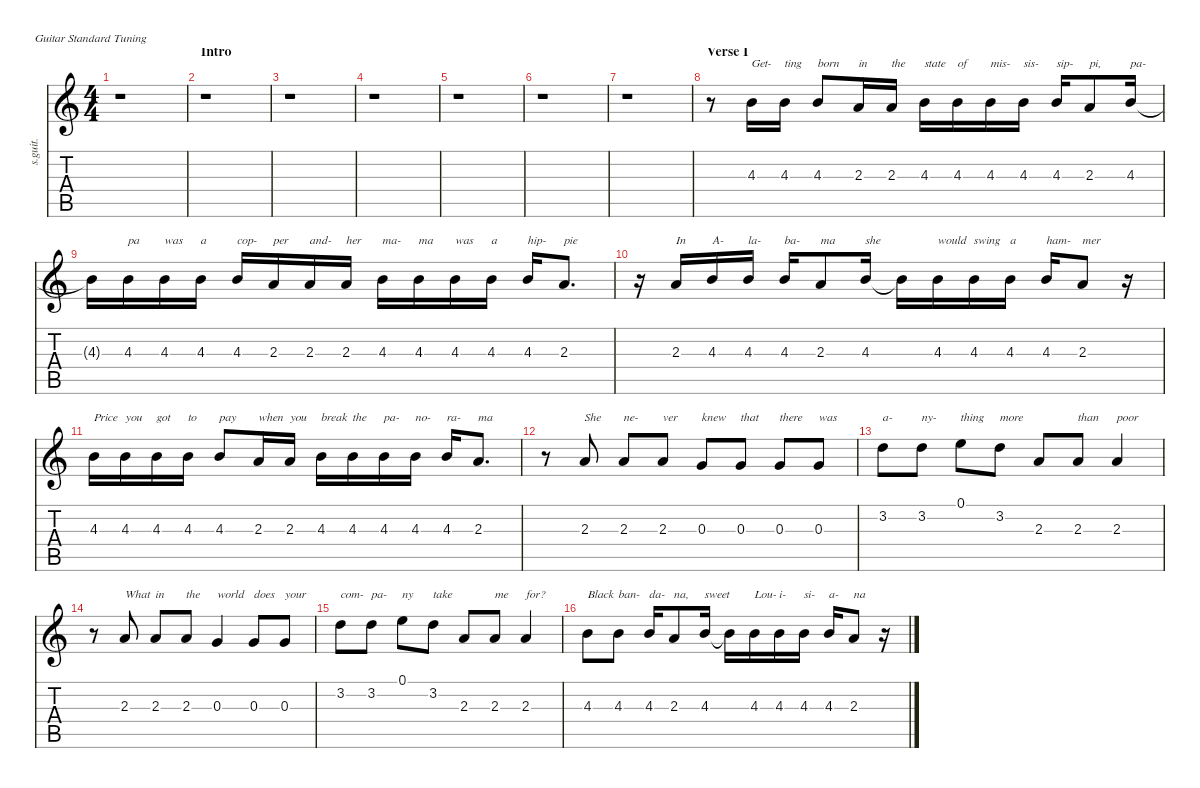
\defaultSystemsLayout 4
\hideDynamics
\bracketExtendMode nobrackets
\track ("Vocals" "s.guit.") {instrument baritonesax}
\staff {score tabs}
\tuning (E4 B3 G3 D3 A2 E2)
\displaytranspose 12
\ts (4 4)
\beaming (8 2 2 2 2)
\tempo (96 hide)
\clef g2
\ks c
r.1{dy f instrument baritonesax} |
\section ("" "Intro")
r.1 |
r.1 |
r.1 |
r.1 |
r.1 |
r.1 |
\section ("" "Verse I")
r.8 4.3.16{txt "Get-"} 4.3.16{txt "ting"} 4.3.8{txt "born"} 2.3.16{txt "in"} 2.3.16{txt "the"} 4.3.16{txt "state"} 4.3.16{txt "of"} 4.3.16{txt "mis-"} 4.3.16{txt "sis-"} 4.3.16{txt "sip-"} 2.3.8{txt "pi,"} 4.3.16{txt "pa-"} |
4.3{t}.16{dy fff} 4.3.16{txt "pa" dy f} 4.3.16{txt "was"} 4.3.16{txt "a"} 4.3.16{txt "cop-"} 2.3.16{txt "per"} 2.3.16{txt "and-"} 2.3.16{txt "her"} 4.3.16{txt "ma-"} 4.3.16{txt "ma"} 4.3.16{txt "was"} 4.3.16{txt "a"} 4.3.16{txt "hip-"} 2.3.8{d txt "pie"} |
r.16 2.3.16{txt "In"} 4.3.16{txt "A-"} 4.3.16{txt "la-"} 4.3.16{txt "ba-"} 2.3.8{txt "ma"} 4.3.16{txt "she"} 4.3{t}.16{dy fff} 4.3.16{txt "would" dy f} 4.3.16{txt "swing"} 4.3.16{txt "a"} 4.3.16{txt "ham-"} 2.3.8{txt "mer"} r.16 |
4.3.16{txt "Price"} 4.3.16{txt "you"} 4.3.16{txt "got"} 4.3.16{txt "to"} 4.3.8{txt "pay"} 2.3.16{txt "when"} 2.3.16{txt "you"} 4.3.16{txt "break"} 4.3.16{txt "the"} 4.3.16{txt "pa-"} 4.3.16{txt "no-"} 4.3.16{txt "ra-"} 2.3.8{d txt "ma"} |
r.8 2.3.8{txt "She"} 2.3.8{txt "ne-"} 2.3.8{txt "ver"} 0.3.8{txt "knew"} 0.3.8{txt "that"} 0.3.8{txt "there"} 0.3.8{txt "was"} |
3.2.8{txt "a-"} 3.2.8{txt "ny-"} 0.1.8{txt "thing"} 3.2.8{txt "more"} 2.3.8 2.3.8{txt "than"} 2.3.4{txt "poor"} |
r.8 2.3.8{txt "What"} 2.3.8{txt "in"} 2.3.8{txt "the"} 0.3.4{txt "world"} 0.3.8{txt "does"} 0.3.8{txt "your"} |
3.2.8{txt "com-"} 3.2.8{txt "pa-"} 0.1.8{txt "ny"} 3.2.8{txt "take"} 2.3.8 2.3.8{txt "me"} 2.3.4{txt "for?"} |
4.3.8{txt "Black"} 4.3.8{txt "ban-"} 4.3.16{txt "da-"} 2.3.8{txt "na,"} 4.3.16{txt "sweet"} 4.3{t}.16 4.3.16{txt "Lou-"} 4.3.16{txt "i-"} 4.3.16{txt "si-"} 4.3.16{txt "a-"} 2.3.8{txt "na"} r.16
